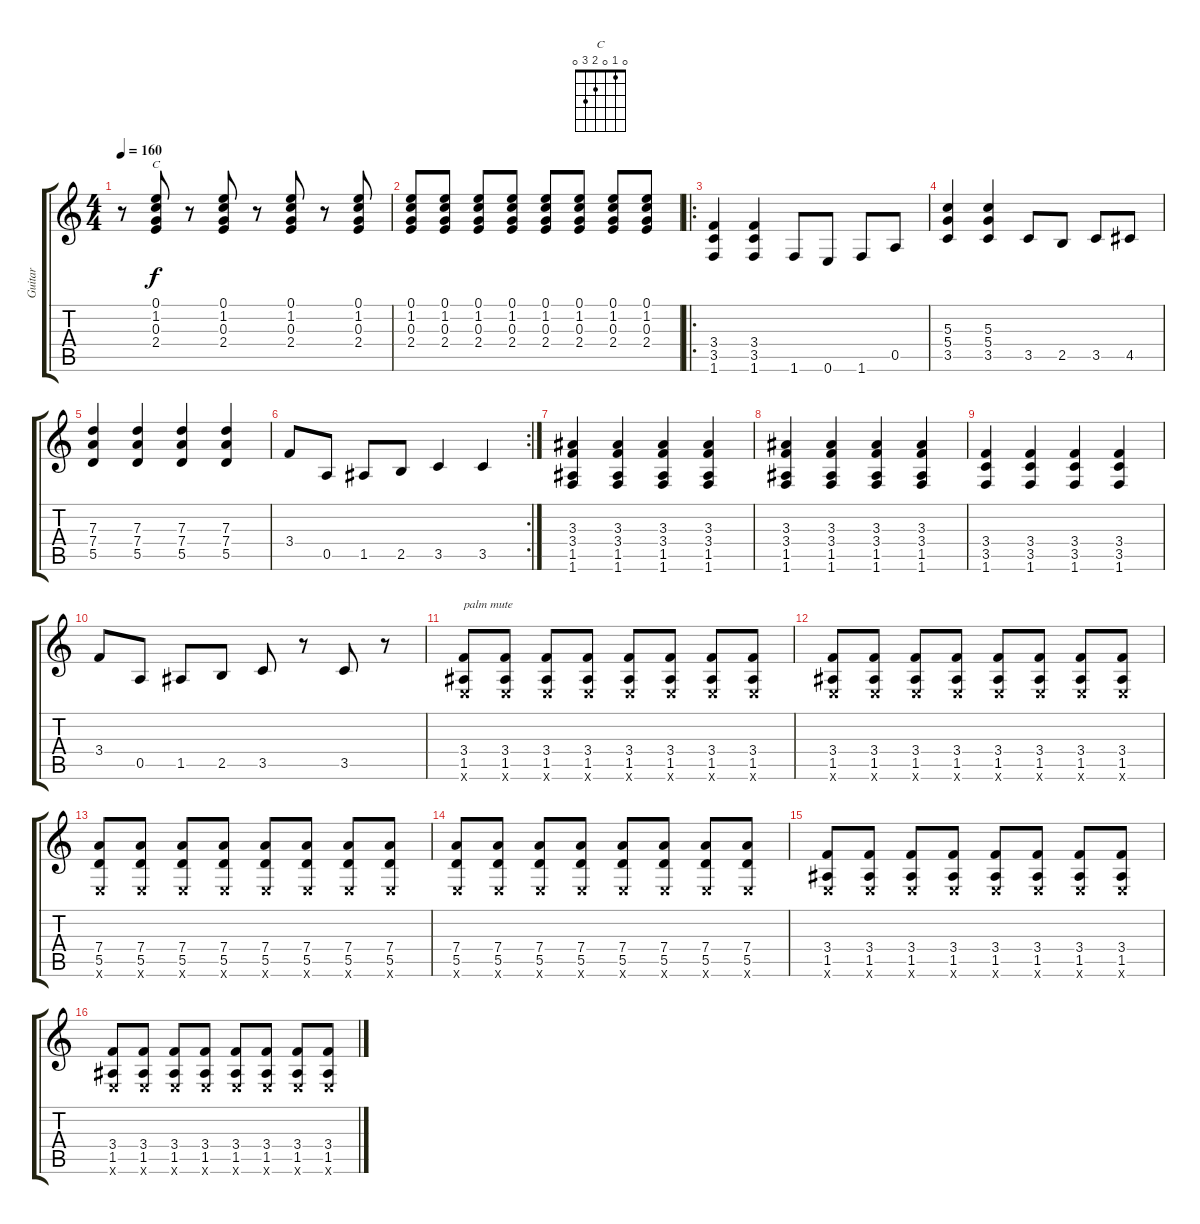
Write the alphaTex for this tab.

\track ("Guitar" "Guitar") {instrument distortionguitar}
\staff {score tabs}
\tuning (E4 B3 G3 D3 A2 E2) {hide}
\chord ("C" 0 1 0 2 3 0)
\ts (4 4)
\tempo 160
\clef g2
\ks c
r.8{dy f} (0.1 1.2 0.3 2.4).8{ch "C"} r.8 (0.1 1.2 0.3 2.4).8 r.8 (0.1 1.2 0.3 2.4).8 r.8 (0.1 1.2 0.3 2.4).8 |
(0.1 1.2 0.3 2.4).8 (0.1 1.2 0.3 2.4).8 (0.1 1.2 0.3 2.4).8 (0.1 1.2 0.3 2.4).8 (0.1 1.2 0.3 2.4).8 (0.1 1.2 0.3 2.4).8 (0.1 1.2 0.3 2.4).8 (0.1 1.2 0.3 2.4).8 |
\ro
(3.4 3.5 1.6).4 (3.4 3.5 1.6).4 1.6.8 0.6.8 1.6.8 0.5.8 |
(5.3 5.4 3.5).4 (5.3 5.4 3.5).4 3.5.8 2.5.8 3.5.8 4.5.8 |
(7.3 7.4 5.5).4 (7.3 7.4 5.5).4 (7.3 7.4 5.5).4 (7.3 7.4 5.5).4 |
\rc 2
3.4.8 0.5.8 1.5.8 2.5.8 3.5.4 3.5.4 |
(3.3 3.4 1.5 1.6).4 (3.3 3.4 1.5 1.6).4 (3.3 3.4 1.5 1.6).4 (3.3 3.4 1.5 1.6).4 |
(3.3 3.4 1.5 1.6).4 (3.3 3.4 1.5 1.6).4 (3.3 3.4 1.5 1.6).4 (3.3 3.4 1.5 1.6).4 |
(3.4 3.5 1.6).4 (3.4 3.5 1.6).4 (3.4 3.5 1.6).4 (3.4 3.5 1.6).4 |
3.4.8 0.5.8 1.5.8 2.5.8 3.5.8 r.8 3.5.8 r.8 |
(3.4 1.5 0.6{x}).8{txt "palm mute"} (3.4 1.5 0.6{x}).8 (3.4 1.5 0.6{x}).8 (3.4 1.5 0.6{x}).8 (3.4 1.5 0.6{x}).8 (3.4 1.5 0.6{x}).8 (3.4 1.5 0.6{x}).8 (3.4 1.5 0.6{x}).8 |
(3.4 1.5 0.6{x}).8 (3.4 1.5 0.6{x}).8 (3.4 1.5 0.6{x}).8 (3.4 1.5 0.6{x}).8 (3.4 1.5 0.6{x}).8 (3.4 1.5 0.6{x}).8 (3.4 1.5 0.6{x}).8 (3.4 1.5 0.6{x}).8 |
(7.4 5.5 0.6{x}).8 (7.4 5.5 0.6{x}).8 (7.4 5.5 0.6{x}).8 (7.4 5.5 0.6{x}).8 (7.4 5.5 0.6{x}).8 (7.4 5.5 0.6{x}).8 (7.4 5.5 0.6{x}).8 (7.4 5.5 0.6{x}).8 |
(7.4 5.5 0.6{x}).8 (7.4 5.5 0.6{x}).8 (7.4 5.5 0.6{x}).8 (7.4 5.5 0.6{x}).8 (7.4 5.5 0.6{x}).8 (7.4 5.5 0.6{x}).8 (7.4 5.5 0.6{x}).8 (7.4 5.5 0.6{x}).8 |
(3.4 1.5 0.6{x}).8 (3.4 1.5 0.6{x}).8 (3.4 1.5 0.6{x}).8 (3.4 1.5 0.6{x}).8 (3.4 1.5 0.6{x}).8 (3.4 1.5 0.6{x}).8 (3.4 1.5 0.6{x}).8 (3.4 1.5 0.6{x}).8 |
(3.4 1.5 0.6{x}).8 (3.4 1.5 0.6{x}).8 (3.4 1.5 0.6{x}).8 (3.4 1.5 0.6{x}).8 (3.4 1.5 0.6{x}).8 (3.4 1.5 0.6{x}).8 (3.4 1.5 0.6{x}).8 (3.4 1.5 0.6{x}).8
